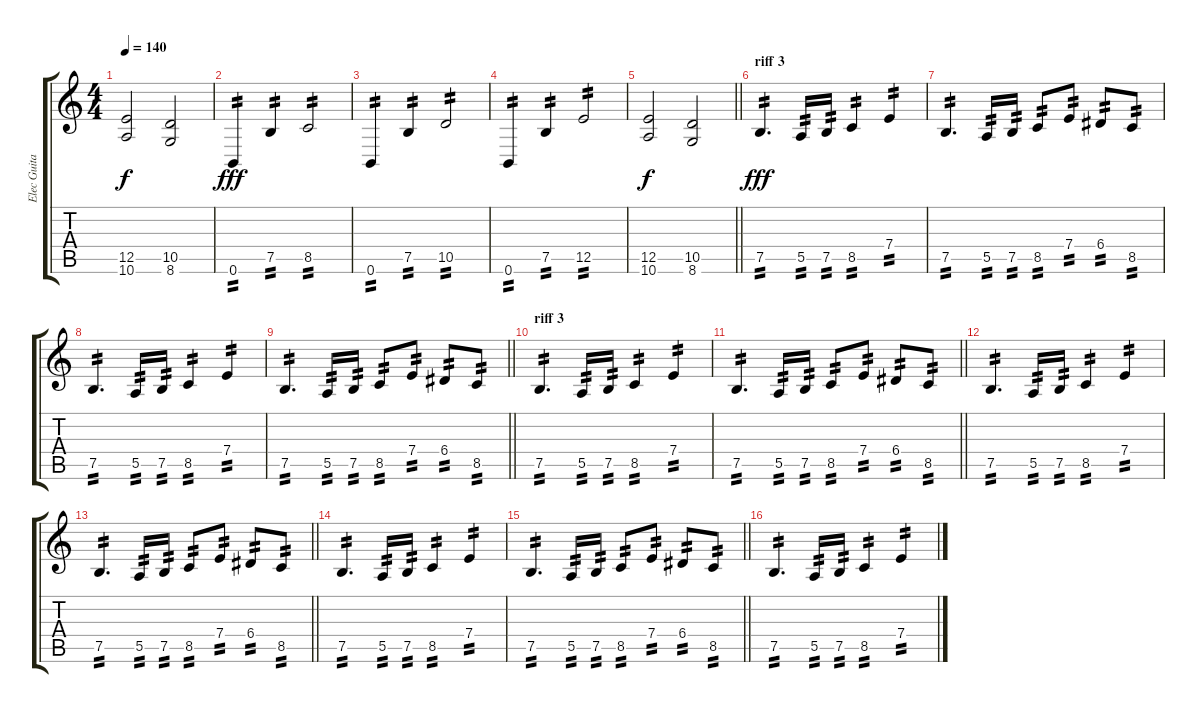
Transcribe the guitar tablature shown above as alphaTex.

\track ("Elec Guitar 1" "Elec Guita") {instrument distortionguitar}
\staff {score tabs}
\tuning (B3 Gb3 D3 A2 E2 B1) {hide}
\ts (4 4)
\tempo 140
\clef g2
\ks c
(12.5 10.6).2{dy f} (10.5 8.6).2 |
0.6.4{tp 2 dy fff} 7.5.4{tp 2} 8.5.2{tp 2} |
0.6.4{tp 2} 7.5.4{tp 2} 10.5.2{tp 2} |
0.6.4{tp 2} 7.5.4{tp 2} 12.5.2{tp 2} |
\barLineRight lightlight
(12.5 10.6).2{dy f} (10.5 8.6).2 |
\section ("" "riff 3")
7.5.4{d tp 2 dy fff} 5.5.16{tp 2} 7.5.16{tp 2} 8.5.4{tp 2} 7.4.4{tp 2} |
7.5.4{d tp 2} 5.5.16{tp 2} 7.5.16{tp 2} 8.5.8{tp 2} 7.4.8{tp 2} 6.4.8{tp 2} 8.5.8{tp 2} |
7.5.4{d tp 2} 5.5.16{tp 2} 7.5.16{tp 2} 8.5.4{tp 2} 7.4.4{tp 2} |
\barLineRight lightlight
7.5.4{d tp 2} 5.5.16{tp 2} 7.5.16{tp 2} 8.5.8{tp 2} 7.4.8{tp 2} 6.4.8{tp 2} 8.5.8{tp 2} |
\section ("" "riff 3")
7.5.4{d tp 2} 5.5.16{tp 2} 7.5.16{tp 2} 8.5.4{tp 2} 7.4.4{tp 2} |
\barLineRight lightlight
7.5.4{d tp 2} 5.5.16{tp 2} 7.5.16{tp 2} 8.5.8{tp 2} 7.4.8{tp 2} 6.4.8{tp 2} 8.5.8{tp 2} |
7.5.4{d tp 2} 5.5.16{tp 2} 7.5.16{tp 2} 8.5.4{tp 2} 7.4.4{tp 2} |
\barLineRight lightlight
7.5.4{d tp 2} 5.5.16{tp 2} 7.5.16{tp 2} 8.5.8{tp 2} 7.4.8{tp 2} 6.4.8{tp 2} 8.5.8{tp 2} |
7.5.4{d tp 2} 5.5.16{tp 2} 7.5.16{tp 2} 8.5.4{tp 2} 7.4.4{tp 2} |
\barLineRight lightlight
7.5.4{d tp 2} 5.5.16{tp 2} 7.5.16{tp 2} 8.5.8{tp 2} 7.4.8{tp 2} 6.4.8{tp 2} 8.5.8{tp 2} |
7.5.4{d tp 2} 5.5.16{tp 2} 7.5.16{tp 2} 8.5.4{tp 2} 7.4.4{tp 2}
